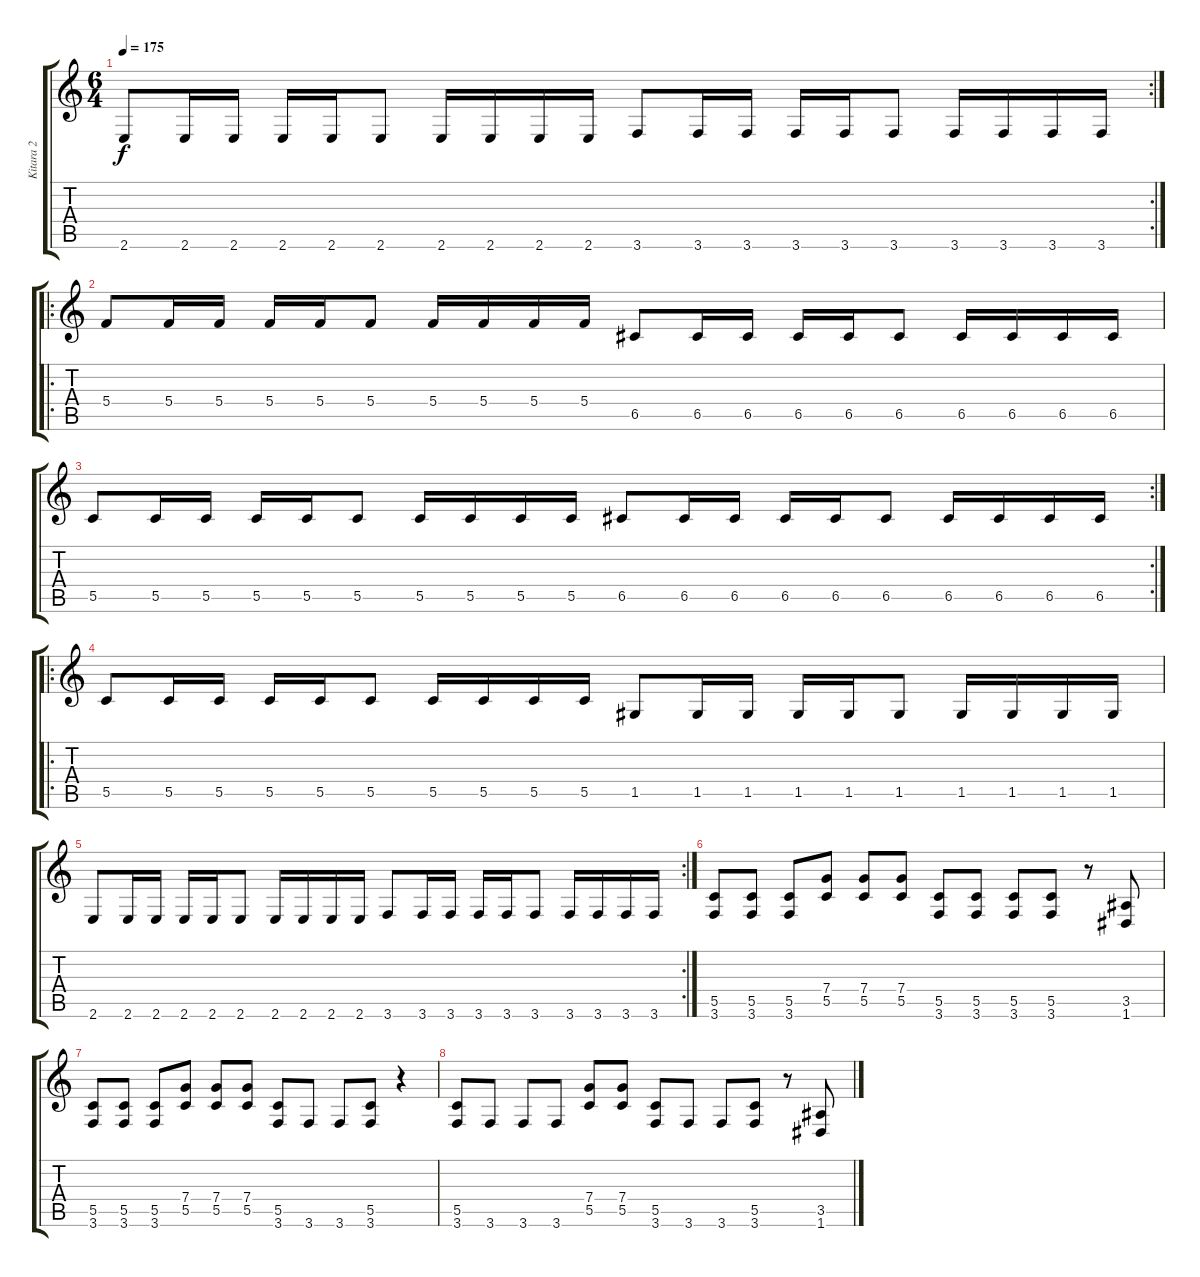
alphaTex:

\track ("Kitara 2" "Kitara 2") {instrument distortionguitar}
\staff {score tabs}
\tuning (D4 A3 F3 C3 G2 D2) {hide}
\rc 2
\ts (6 4)
\tempo 175
\clef g2
\ks c
2.6.8{dy f} 2.6.16 2.6.16 2.6.16 2.6.16 2.6.8 2.6.16 2.6.16 2.6.16 2.6.16 3.6.8 3.6.16 3.6.16 3.6.16 3.6.16 3.6.8 3.6.16 3.6.16 3.6.16 3.6.16 |
\ro
5.4.8 5.4.16 5.4.16 5.4.16 5.4.16 5.4.8 5.4.16 5.4.16 5.4.16 5.4.16 6.5.8 6.5.16 6.5.16 6.5.16 6.5.16 6.5.8 6.5.16 6.5.16 6.5.16 6.5.16 |
\rc 2
5.5.8 5.5.16 5.5.16 5.5.16 5.5.16 5.5.8 5.5.16 5.5.16 5.5.16 5.5.16 6.5.8 6.5.16 6.5.16 6.5.16 6.5.16 6.5.8 6.5.16 6.5.16 6.5.16 6.5.16 |
\ro
5.5.8 5.5.16 5.5.16 5.5.16 5.5.16 5.5.8 5.5.16 5.5.16 5.5.16 5.5.16 1.5.8 1.5.16 1.5.16 1.5.16 1.5.16 1.5.8 1.5.16 1.5.16 1.5.16 1.5.16 |
\rc 2
2.6.8 2.6.16 2.6.16 2.6.16 2.6.16 2.6.8 2.6.16 2.6.16 2.6.16 2.6.16 3.6.8 3.6.16 3.6.16 3.6.16 3.6.16 3.6.8 3.6.16 3.6.16 3.6.16 3.6.16 |
(5.5 3.6).8 (5.5 3.6).8 (5.5 3.6).8 (7.4 5.5).8 (7.4 5.5).8 (7.4 5.5).8 (5.5 3.6).8 (5.5 3.6).8 (5.5 3.6).8 (5.5 3.6).8 r.8 (3.5 1.6).8 |
(5.5 3.6).8 (5.5 3.6).8 (5.5 3.6).8 (7.4 5.5).8 (7.4 5.5).8 (7.4 5.5).8 (5.5 3.6).8 3.6.8 3.6.8 (5.5 3.6).8 r.4 |
(5.5 3.6).8 3.6.8 3.6.8 3.6.8 (7.4 5.5).8 (7.4 5.5).8 (5.5 3.6).8 3.6.8 3.6.8 (5.5 3.6).8 r.8 (3.5 1.6).8
